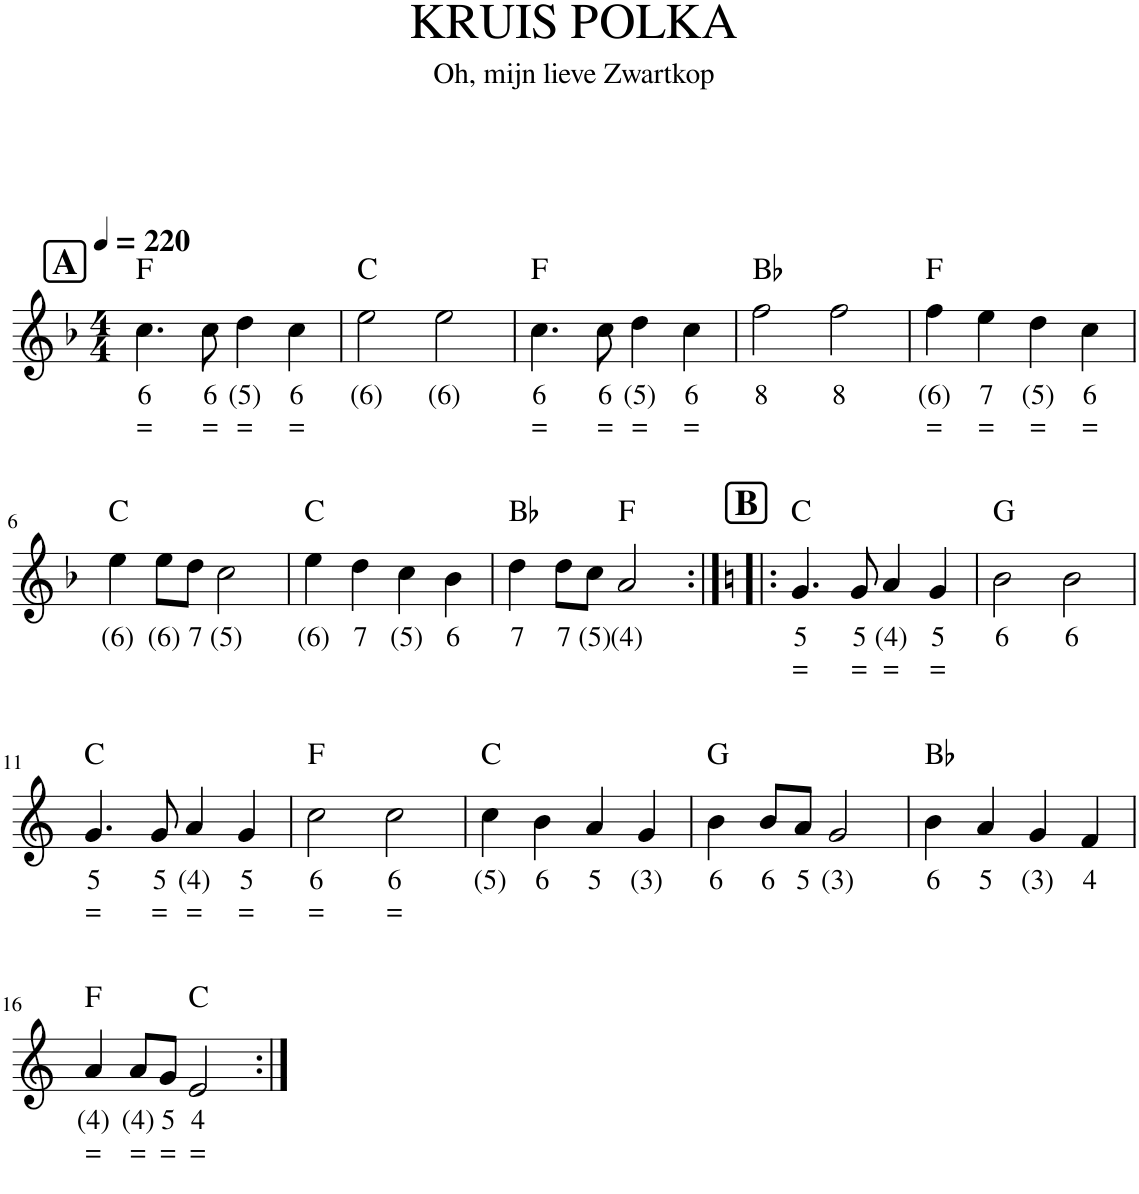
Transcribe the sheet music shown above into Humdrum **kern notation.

**kern	**text	**text	**harte
*part1	*part1	*part1	*part1
*staff1	*staff1	*staff1	*
*I"Stem	*	*	*
*I'Stm.	*	*	*
*clefG2	*	*	*
*k[b-]	*	*	*
*M4/4	*	*	*
*MM220	*	*	*
!!LO:REH:place=s1:a:B:cj:fs=14:t=A
=1	=1	=1	=1
!	!LO:LY:b	!LO:LY:b	!
4.cc\	6	=	F:maj
!	!LO:LY:b	!LO:LY:b	!
8cc\	6	=	.
!	!LO:LY:b	!LO:LY:b	!
4dd\	(5)	=	.
!	!LO:LY:b	!LO:LY:b	!
4cc\	6	=	.
=2	=2	=2	=2
!	!LO:LY:b	!	!
2ee\	(6)	.	C:maj
!	!LO:LY:b	!	!
2ee\	(6)	.	.
=3	=3	=3	=3
!	!LO:LY:b	!LO:LY:b	!
4.cc\	6	=	F:maj
!	!LO:LY:b	!LO:LY:b	!
8cc\	6	=	.
!	!LO:LY:b	!LO:LY:b	!
4dd\	(5)	=	.
!	!LO:LY:b	!LO:LY:b	!
4cc\	6	=	.
=4	=4	=4	=4
!	!LO:LY:b	!	!
2ff\	8	.	Bb:maj
!	!LO:LY:b	!	!
2ff\	8	.	.
=5	=5	=5	=5
!	!LO:LY:b	!LO:LY:b	!
4ff\	(6)	=	F:maj
!	!LO:LY:b	!LO:LY:b	!
4ee\	7	=	.
!	!LO:LY:b	!LO:LY:b	!
4dd\	(5)	=	.
!	!LO:LY:b	!LO:LY:b	!
4cc\	6	=	.
!!LO:LB:g=z
=6	=6	=6	=6
!	!LO:LY:b	!	!
4ee\	(6)	.	C:maj
!	!LO:LY:b	!	!
8ee\L	(6)	.	.
!	!LO:LY:b	!	!
8dd\J	7	.	.
!	!LO:LY:b	!	!
2cc\	(5)	.	.
=7	=7	=7	=7
!	!LO:LY:b	!	!
4ee\	(6)	.	C:maj
!	!LO:LY:b	!	!
4dd\	7	.	.
!	!LO:LY:b	!	!
4cc\	(5)	.	.
!	!LO:LY:b	!	!
4b-\	6	.	.
=8	=8	=8	=8
!	!LO:LY:b	!	!
4dd\	7	.	Bb:maj
!	!LO:LY:b	!	!
8dd\L	7	.	.
!	!LO:LY:b	!	!
8cc\J	(5)	.	.
!	!LO:LY:b	!	!
2a/	(4)	.	F:maj
!!LO:REH:place=s1:a:B:cj:fs=14:t=B
=9:|!|:	=9:|!|:	=9:|!|:	=9:|!|:
*k[]	*	*	*
!	!LO:LY:b	!LO:LY:b	!
4.g/	5	=	C:maj
!	!LO:LY:b	!LO:LY:b	!
8g/	5	=	.
!	!LO:LY:b	!LO:LY:b	!
4a/	(4)	=	.
!	!LO:LY:b	!LO:LY:b	!
4g/	5	=	.
=10	=10	=10	=10
!	!LO:LY:b	!	!
2b\	6	.	G:maj
!	!LO:LY:b	!	!
2b\	6	.	.
!!LO:LB:g=z
=11	=11	=11	=11
!	!LO:LY:b	!LO:LY:b	!
4.g/	5	=	C:maj
!	!LO:LY:b	!LO:LY:b	!
8g/	5	=	.
!	!LO:LY:b	!LO:LY:b	!
4a/	(4)	=	.
!	!LO:LY:b	!LO:LY:b	!
4g/	5	=	.
=12	=12	=12	=12
!	!LO:LY:b	!LO:LY:b	!
2cc\	6	=	F:maj
!	!LO:LY:b	!LO:LY:b	!
2cc\	6	=	.
=13	=13	=13	=13
!	!LO:LY:b	!	!
4cc\	(5)	.	C:maj
!	!LO:LY:b	!	!
4b\	6	.	.
!	!LO:LY:b	!	!
4a/	5	.	.
!	!LO:LY:b	!	!
4g/	(3)	.	.
=14	=14	=14	=14
!	!LO:LY:b	!	!
4b\	6	.	G:maj
!	!LO:LY:b	!	!
8b/L	6	.	.
!	!LO:LY:b	!	!
8a/J	5	.	.
!	!LO:LY:b	!	!
2g/	(3)	.	.
=15	=15	=15	=15
!	!LO:LY:b	!	!
4b\	6	.	Bb:maj
!	!LO:LY:b	!	!
4a/	5	.	.
!	!LO:LY:b	!	!
4g/	(3)	.	.
!	!LO:LY:b	!	!
4f/	4	.	.
!!LO:LB:g=z
=16	=16	=16	=16
!	!LO:LY:b	!LO:LY:b	!
4a/	(4)	=	F:maj
!	!LO:LY:b	!LO:LY:b	!
8a/L	(4)	=	.
!	!LO:LY:b	!LO:LY:b	!
8g/J	5	=	.
!	!LO:LY:b	!LO:LY:b	!
2e/	4	=	C:maj
=:|!	=:|!	=:|!	=:|!
*-	*-	*-	*-
